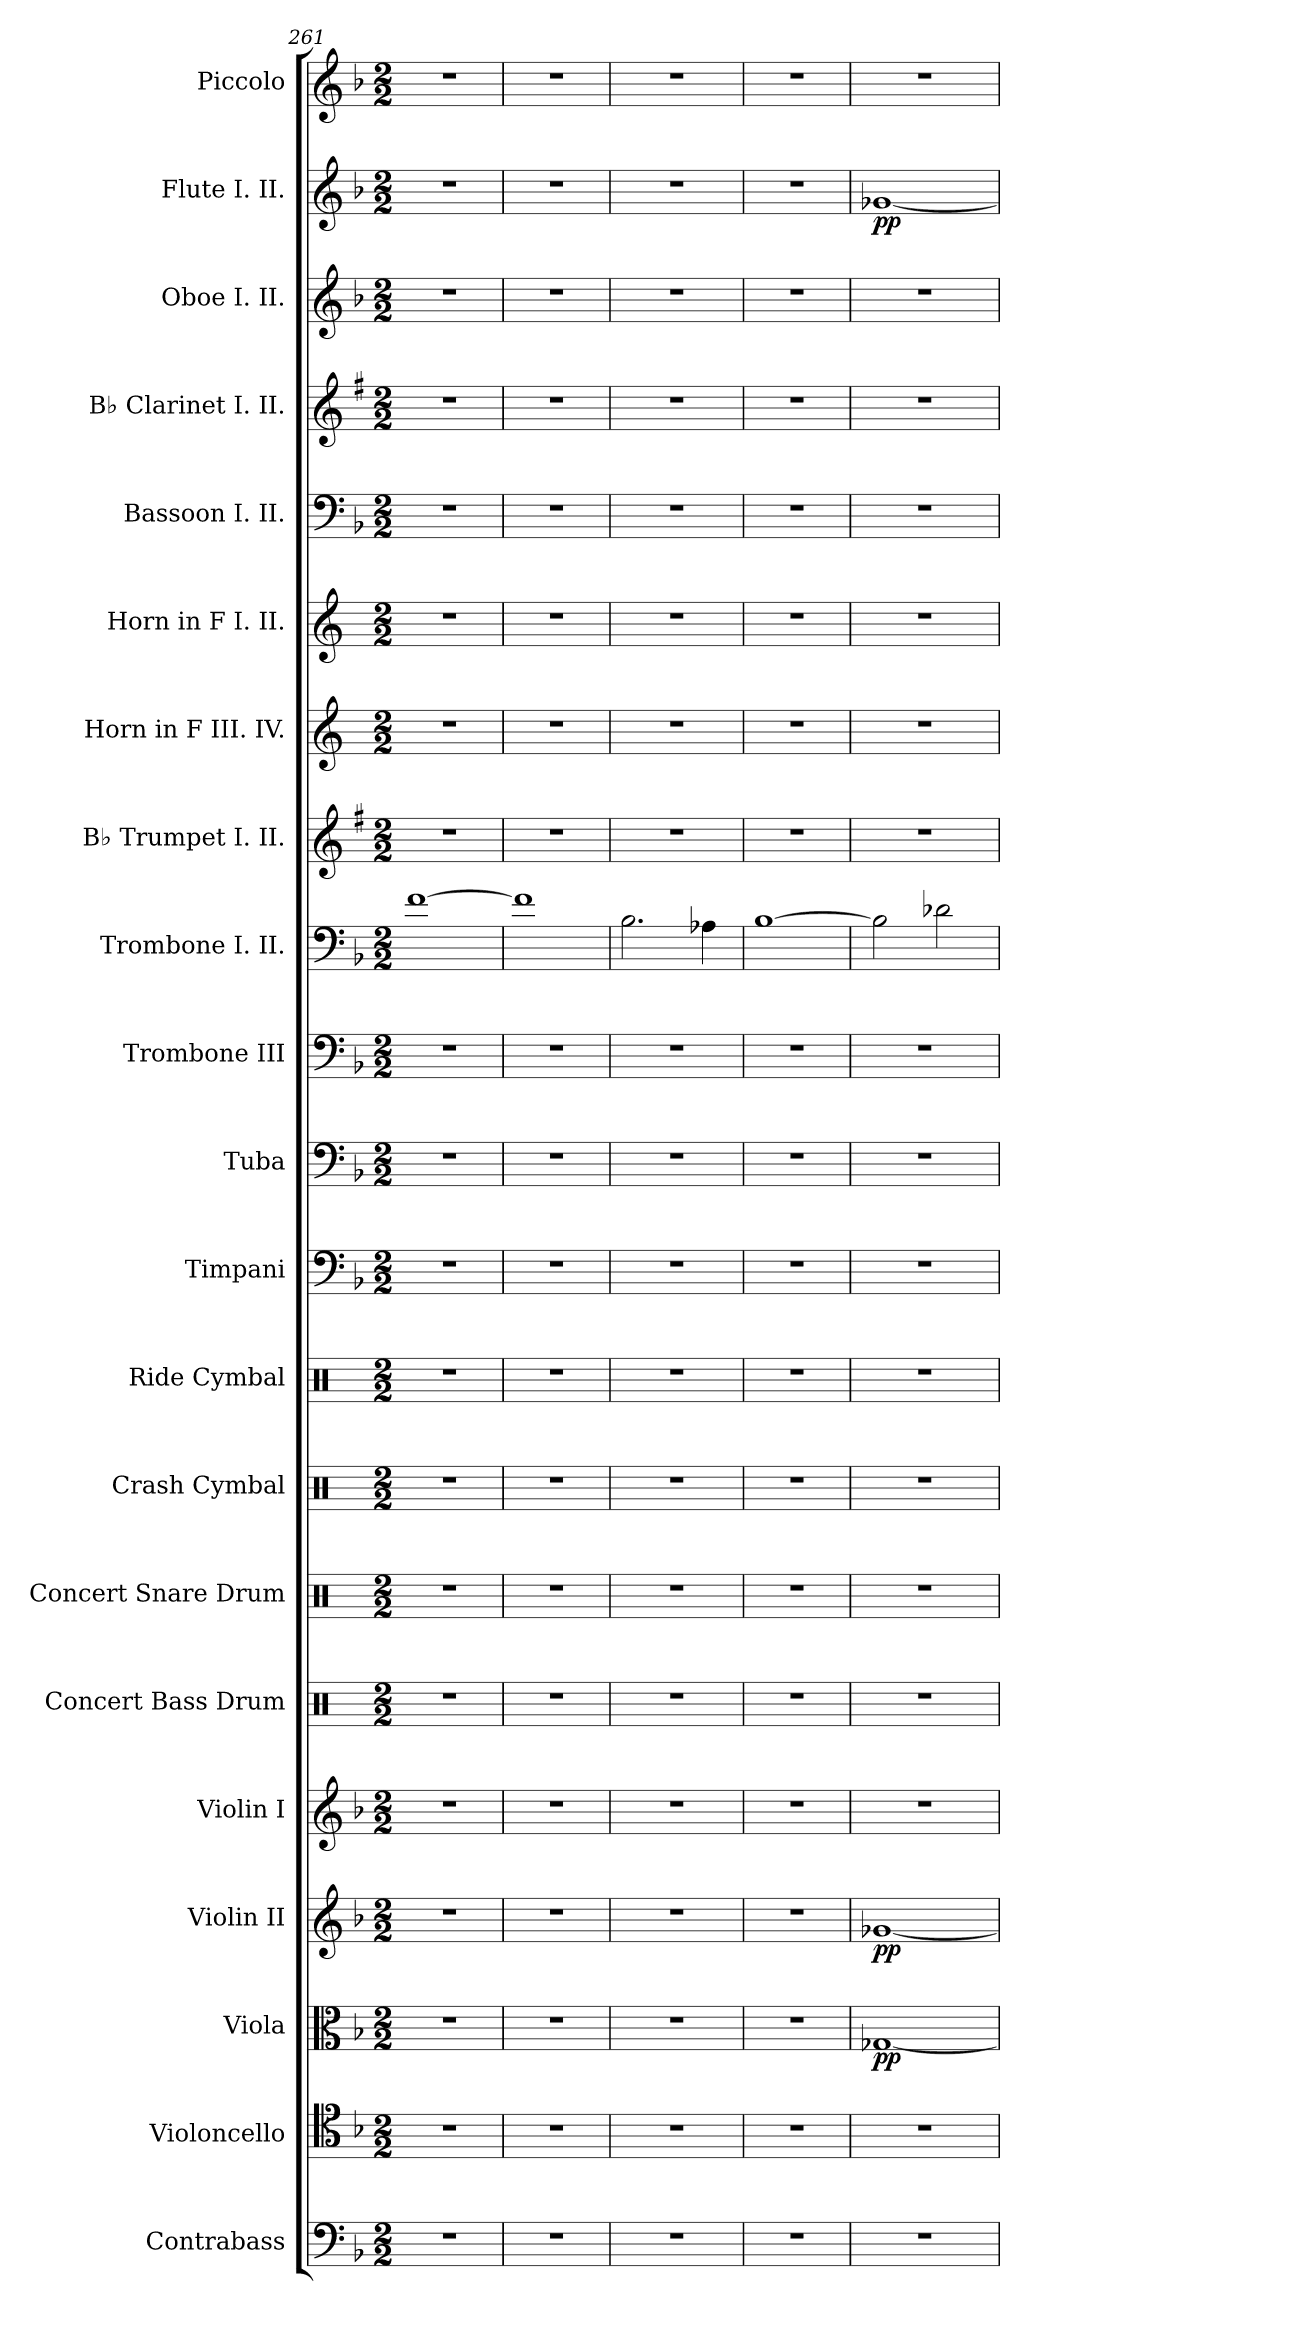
**kern	**kern	**kern	**dynam	**kern	**dynam	**kern	**kern	**kern	**kern	**kern	**kern	**kern	**kern	**kern	**kern	**kern	**kern	**kern	**kern	**kern	**kern	**dynam	**kern
*part21	*part20	*part19	*part19	*part18	*part18	*part17	*part16	*part15	*part14	*part13	*part12	*part11	*part10	*part9	*part8	*part7	*part6	*part5	*part4	*part3	*part2	*part2	*part1
*staff21	*staff20	*staff19	*staff19	*staff18	*staff18	*staff17	*staff16	*staff15	*staff14	*staff13	*staff12	*staff11	*staff10	*staff9	*staff8	*staff7	*staff6	*staff5	*staff4	*staff3	*staff2	*staff2	*staff1
*I"Contrabass	*I"Violoncello	*I"Viola	*	*I"Violin II	*	*I"Violin I	*I"Concert Bass Drum	*I"Concert Snare Drum	*I"Crash Cymbal	*I"Ride Cymbal	*I"Timpani	*I"Tuba	*I"Trombone III	*I"Trombone I. II.	*I"B♭ Trumpet I. II.	*I"Horn in F III. IV.	*I"Horn in F I. II.	*I"Bassoon I. II.	*I"B♭ Clarinet I. II.	*I"Oboe I. II.	*I"Flute I. II.	*	*I"Piccolo
*I'Cb.	*I'Vc.	*I'Vla.	*	*I'Vln.	*	*I'Vln.	*I'Con. BD	*I'Con. Sn.	*I'Cr. Cym.	*I'R. Cym.	*I'Timp.	*I'Tba.	*I'Tbn.	*I'Tbn.	*I'B♭ Tpt.	*	*	*I'Bsn.	*I'B♭ Cl.	*I'Ob.	*I'Fl.	*	*I'Picc.
*clefF4	*clefC4	*clefC3	*	*clefG2	*	*clefG2	*clefX	*clefX	*clefX	*clefX	*clefF4	*clefF4	*clefF4	*clefF4	*clefG2	*clefG2	*clefG2	*clefF4	*clefG2	*clefG2	*clefG2	*	*clefG2
*ITrd7c12	*	*	*	*	*	*	*	*	*	*	*	*	*	*	*ITrd1c2	*ITrd4c7	*ITrd4c7	*	*ITrd1c2	*	*	*	*ITrd-7c-12
*k[b-]	*k[b-]	*k[b-]	*	*k[b-]	*	*k[b-]	*k[]	*k[]	*k[]	*k[]	*k[b-]	*k[b-]	*k[b-]	*k[b-]	*k[b-]	*k[b-]	*k[b-]	*k[b-]	*k[b-]	*k[b-]	*k[b-]	*	*k[b-]
*M2/2	*M2/2	*M2/2	*	*M2/2	*	*M2/2	*M2/2	*M2/2	*M2/2	*M2/2	*M2/2	*M2/2	*M2/2	*M2/2	*M2/2	*M2/2	*M2/2	*M2/2	*M2/2	*M2/2	*M2/2	*	*M2/2
=261	=261	=261	=261	=261	=261	=261	=261	=261	=261	=261	=261	=261	=261	=261	=261	=261	=261	=261	=261	=261	=261	=261	=261
1r	1r	1r	.	1r	.	1r	1r	1r	1r	1r	1r	1r	1r	[1f	1r	1r	1r	1r	1r	1r	1r	.	1r
=262	=262	=262	=262	=262	=262	=262	=262	=262	=262	=262	=262	=262	=262	=262	=262	=262	=262	=262	=262	=262	=262	=262	=262
1r	1r	1r	.	1r	.	1r	1r	1r	1r	1r	1r	1r	1r	1f]	1r	1r	1r	1r	1r	1r	1r	.	1r
=263	=263	=263	=263	=263	=263	=263	=263	=263	=263	=263	=263	=263	=263	=263	=263	=263	=263	=263	=263	=263	=263	=263	=263
1r	1r	1r	.	1r	.	1r	1r	1r	1r	1r	1r	1r	1r	2.B-\	1r	1r	1r	1r	1r	1r	1r	.	1r
.	.	.	.	.	.	.	.	.	.	.	.	.	.	4A-X\	.	.	.	.	.	.	.	.	.
=264	=264	=264	=264	=264	=264	=264	=264	=264	=264	=264	=264	=264	=264	=264	=264	=264	=264	=264	=264	=264	=264	=264	=264
1r	1r	1r	.	1r	.	1r	1r	1r	1r	1r	1r	1r	1r	[1B-	1r	1r	1r	1r	1r	1r	1r	.	1r
!!LO:PB:g=z
=265	=265	=265	=265	=265	=265	=265	=265	=265	=265	=265	=265	=265	=265	=265	=265	=265	=265	=265	=265	=265	=265	=265	=265
!	!	!	!LO:DY:b	!	!LO:DY:b	!	!	!	!	!	!	!	!	!	!	!	!	!	!	!	!	!LO:DY:b	!
1r	1r	[1G-X	pp	[1g-X	pp	1r	1r	1r	1r	1r	1r	1r	1r	2B-\]	1r	1r	1r	1r	1r	1r	[1g-X	pp	1r
.	.	.	.	.	.	.	.	.	.	.	.	.	.	2d-X\	.	.	.	.	.	.	.	.	.
=	=	=	=	=	=	=	=	=	=	=	=	=	=	=	=	=	=	=	=	=	=	=	=
*-	*-	*-	*-	*-	*-	*-	*-	*-	*-	*-	*-	*-	*-	*-	*-	*-	*-	*-	*-	*-	*-	*-	*-
